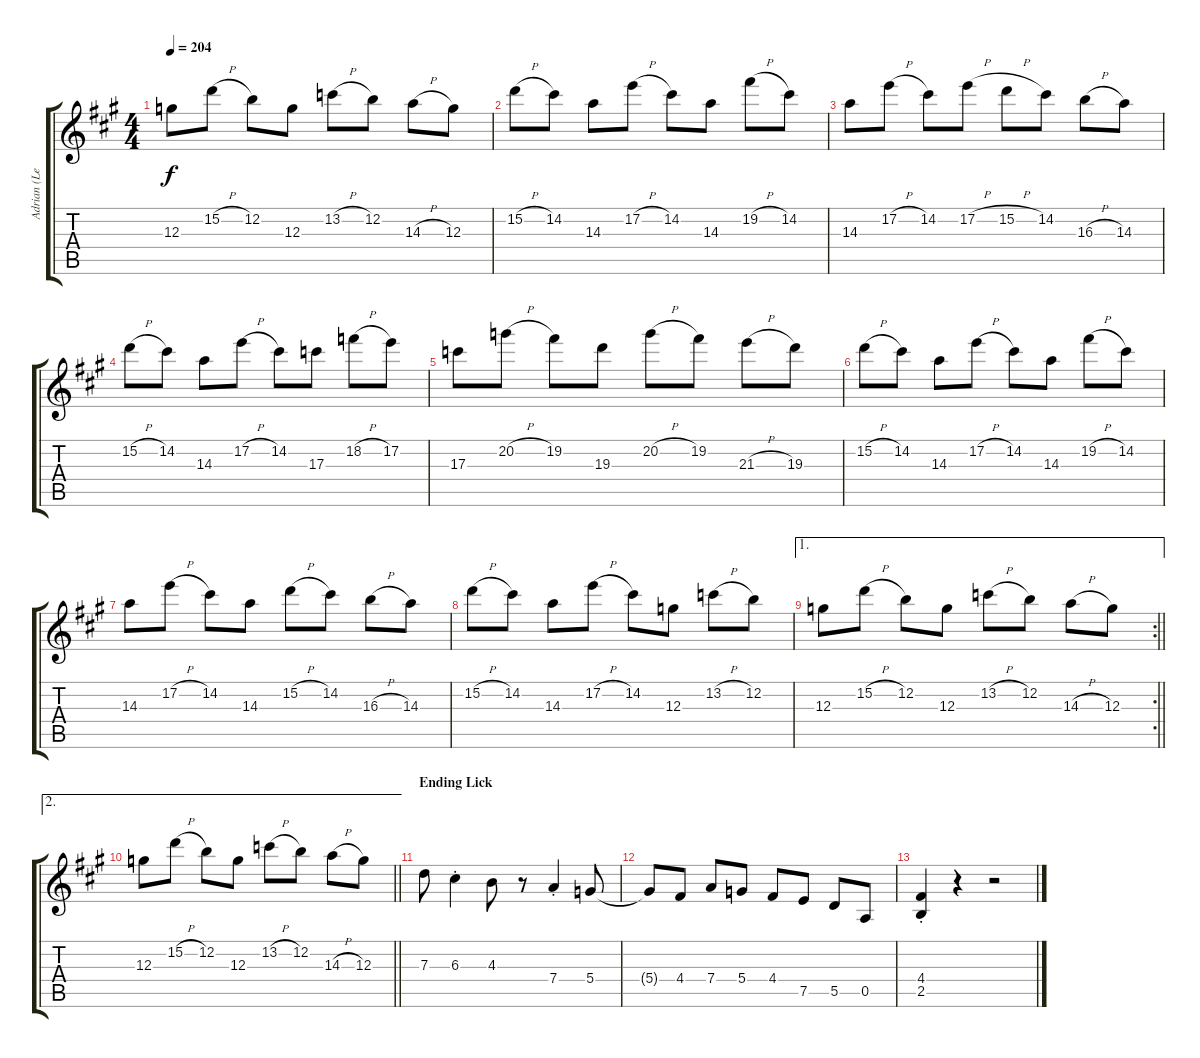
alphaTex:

\track ("Adrian (Lead)" "Adrian (Le") {instrument overdrivenguitar}
\staff {score tabs}
\tuning (E4 B3 G3 D3 A2 E2) {hide}
\ts (4 4)
\tempo 204
\clef g2
\ks a
12.3.8{dy f} 15.2{h}.8 12.2.8 12.3.8 13.2{h}.8 12.2.8 14.3{h}.8 12.3.8 |
15.2{h}.8 14.2.8 14.3.8 17.2{h}.8 14.2.8 14.3.8 19.2{h}.8 14.2.8 |
14.3.8 17.2{h}.8 14.2.8 17.2{h}.8 15.2{h}.8 14.2.8 16.3{h}.8 14.3.8 |
15.2{h}.8 14.2.8 14.3.8 17.2{h}.8 14.2.8 17.3.8 18.2{h}.8 17.2.8 |
17.3.8 20.2{h}.8 19.2.8 19.3.8 20.2{h}.8 19.2.8 21.3{h}.8 19.3.8 |
15.2{h}.8 14.2.8 14.3.8 17.2{h}.8 14.2.8 14.3.8 19.2{h}.8 14.2.8 |
14.3.8 17.2{h}.8 14.2.8 14.3.8 15.2{h}.8 14.2.8 16.3{h}.8 14.3.8 |
15.2{h}.8 14.2.8 14.3.8 17.2{h}.8 14.2.8 12.3.8 13.2{h}.8 12.2.8 |
\ae 1
\rc 2
\barLineRight lightlight
12.3.8 15.2{h}.8 12.2.8 12.3.8 13.2{h}.8 12.2.8 14.3{h}.8 12.3.8 |
\ae 2
\barLineRight lightlight
12.3.8 15.2{h}.8 12.2.8 12.3.8 13.2{h}.8 12.2.8 14.3{h}.8 12.3.8 |
\section ("" "Ending Lick")
7.3.8 6.3{st}.4 4.3.8 r.8 7.4{st}.4 5.4.8 |
5.4{t}.8 4.4.8 7.4.8 5.4.8 4.4.8 7.5.8 5.5.8 0.5.8 |
(4.4 2.5{st}).4 r.4 r.2
